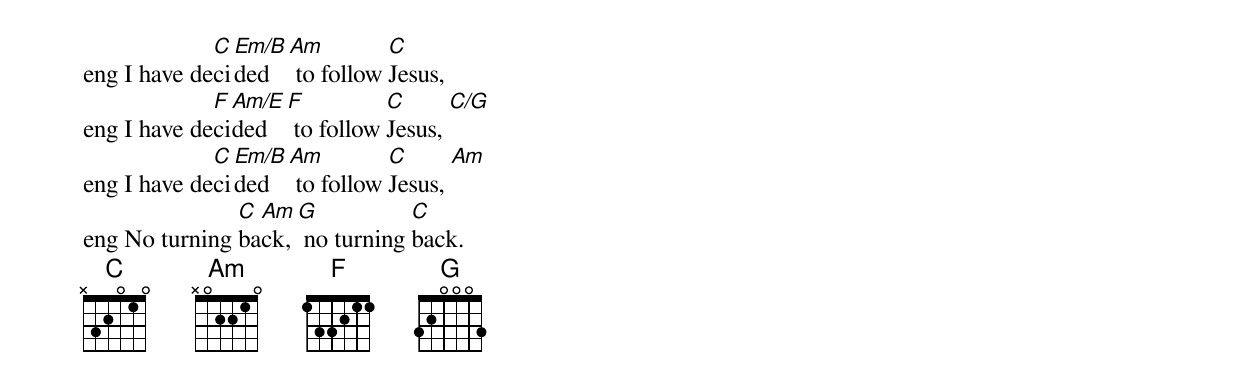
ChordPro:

eng I have de[C]ci[Em/B]ded [Am] to follow [C]Jesus,
eng I have de[F]ci[Am/E]ded [F] to follow [C]Jesus, [C/G]
eng I have de[C]ci[Em/B]ded [Am] to follow [C]Jesus, [Am]
eng No turning [C]ba[Am]ck,[G] no turning [C]back.
